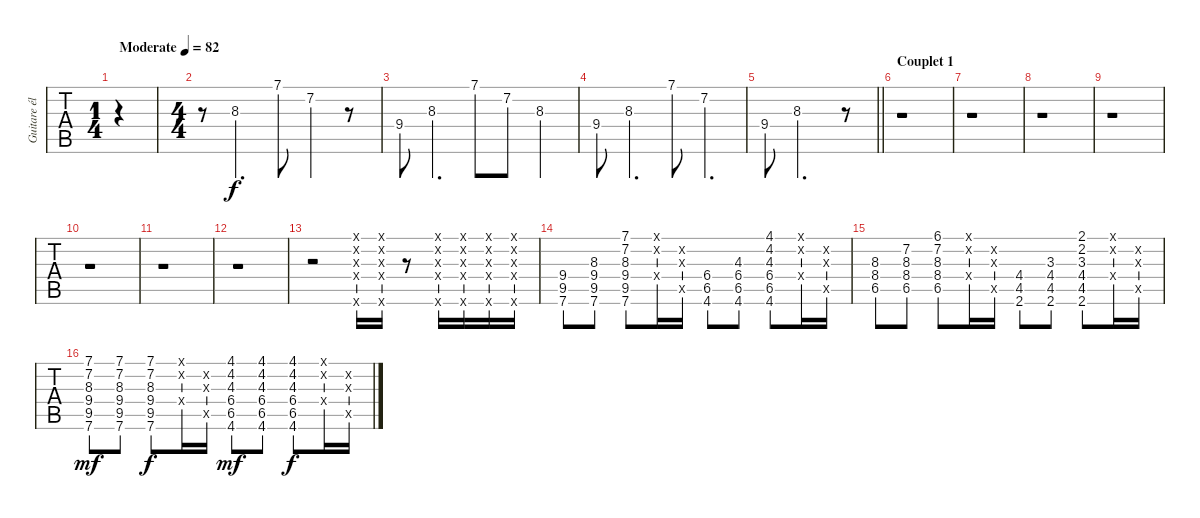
\track ("Guitare électrique" "Guitare él") {instrument electricguitarclean}
\staff {tabs}
\tuning (E4 B3 G3 D3 A2 E2) {hide}
\ts (1 4)
\tempo (82 "Moderate")
\clef g2
\ks c
r.4{dy f instrument electricguitarclean} |
\ts (4 4)
r.8 8.3.4{d} 7.1.8 7.2.4 r.8 |
9.4.8 8.3.4{d} 7.1.8 7.2.8 8.3.4 |
9.4.8 8.3.4{d} 7.1.8 7.2.4{d} |
\barLineRight lightlight
9.4.8 8.3.2{d} r.8 |
\section ("" "Couplet 1")
r.1 |
r.1 |
r.1 |
r.1 |
r.1 |
r.1 |
r.1 |
r.2 (0.1{x} 0.2{x} 0.3{x} 0.4{x} 0.6{x}).16 (0.1{x} 0.2{x} 0.3{x} 0.4{x} 0.6{x}).16 r.8 (0.1{x} 0.2{x} 0.3{x} 0.4{x} 0.6{x}).16 (0.1{x} 0.2{x} 0.3{x} 0.4{x} 0.6{x}).16 (0.1{x} 0.2{x} 0.3{x} 0.4{x} 0.6{x}).16 (0.1{x} 0.2{x} 0.3{x} 0.4{x} 0.6{x}).16 |
(9.4 9.5 7.6).8 (8.3 9.4 9.5 7.6).8 (7.1 7.2 8.3 9.4 9.5 7.6).8 (0.1{x} 0.2{x} 0.4{x}).16 (0.2{x} 0.3{x} 0.5{x}).16 (6.4 6.5 4.6).8 (4.3 6.4 6.5 4.6).8 (4.1 4.2 4.3 6.4 6.5 4.6).8 (0.1{x} 0.2{x} 0.4{x}).16 (0.2{x} 0.3{x} 0.5{x}).16 |
(8.3 8.4 6.5).8 (7.2 8.3 8.4 6.5).8 (6.1 7.2 8.3 8.4 6.5).8 (0.1{x} 0.2{x} 0.4{x}).16 (0.2{x} 0.3{x} 0.5{x}).16 (4.4 4.5 2.6).8 (3.3 4.4 4.5 2.6).8 (2.1 2.2 3.3 4.4 4.5 2.6).8 (0.1{x} 0.2{x} 0.4{x}).16 (0.2{x} 0.3{x} 0.5{x}).16 |
(7.1 7.2 8.3 9.4 9.5 7.6).8{dy mf} (7.1 7.2 8.3 9.4 9.5 7.6).8 (7.1 7.2 8.3 9.4 9.5 7.6).8{dy f} (0.1{x} 0.2{x} 0.4{x}).16 (0.2{x} 0.3{x} 0.5{x}).16 (4.1 4.2 4.3 6.4 6.5 4.6).8{dy mf} (4.1 4.2 4.3 6.4 6.5 4.6).8 (4.1 4.2 4.3 6.4 6.5 4.6).8{dy f} (0.1{x} 0.2{x} 0.4{x}).16 (0.2{x} 0.3{x} 0.5{x}).16
